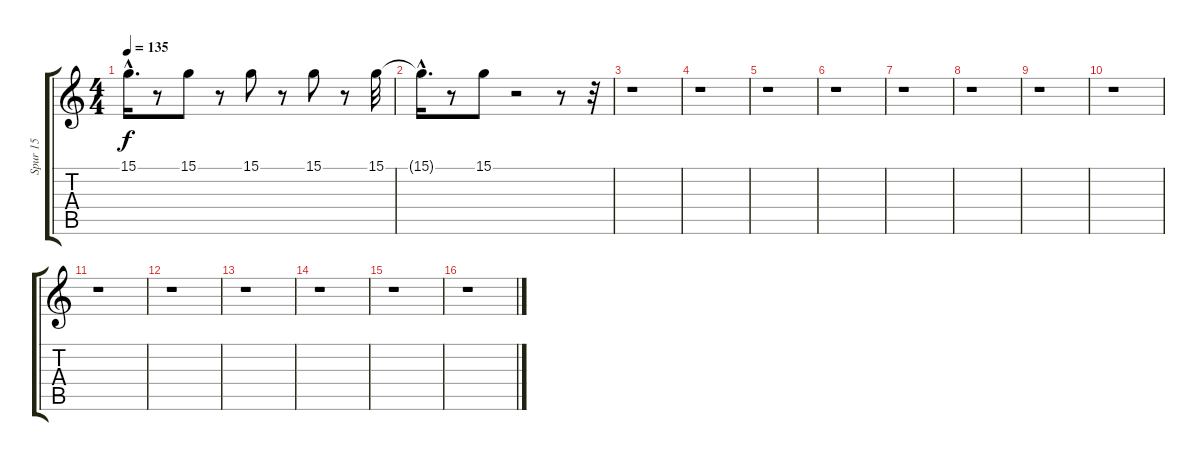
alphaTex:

\track ("Spur 15" "Spur 15") {instrument stringensemble1}
\staff {score tabs}
\tuning (E4 B3 G3 D3 A2 E2) {hide}
\ts (4 4)
\tempo 135
\clef g2
\ks c
15.1{hac t}.16{d dy f} r.8 15.1.8 r.8 15.1.8 r.8 15.1.8 r.8 15.1.32 |
15.1{hac t}.16{d} r.8 15.1.8 r.2 r.8 r.32 |
r.1 |
r.1 |
r.1 |
r.1 |
r.1 |
r.1 |
r.1 |
r.1 |
r.1 |
r.1 |
r.1 |
r.1 |
r.1 |
r.1
